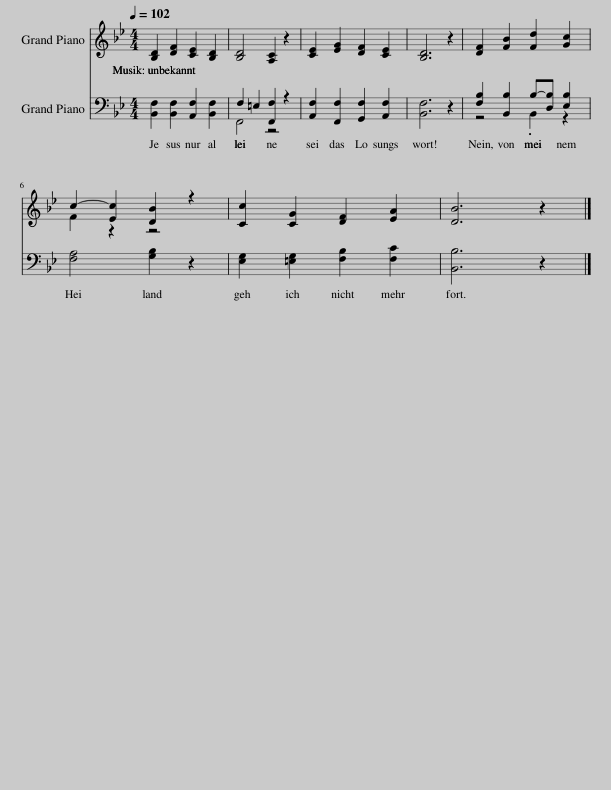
X:1
%%score ( 1 2 ) ( 3 4 )
L:1/8
Q:1/4=102
M:4/4
I:linebreak $
K:Bb
V:1 treble
V:2 treble
V:3 bass
V:4 bass
V:1
 [B,D]2 [DF]2 [CE]2 [B,D]2 | [B,D]4 [A,C]2 z2 | [CE]2 [EG]2 [DF]2 [CE]2 | [B,D]6 z2 | [DF]2 [FB]2 [Fd]2 [Gc]2 |$ %5
 c2- [Ec]2 [DB]2 z2 | [Cc]2 [CG]2 [DF]2 [EA]2 | [DB]6 z2 |] %8
V:2
 x8 | x8 | x8 | x8 | x8 |$ %5
 F2 z2 z4 | x8 | x8 |] %8
V:3
 [B,,F,]2 [B,,F,]2 [A,,F,]2 [B,,F,]2 | F,2 =E,2 [F,,F,]2 z2 | [A,,F,]2 [F,,F,]2 [G,,F,]2 [A,,F,]2 | [B,,F,]6 z2 | [F,B,]2 [B,,B,]2 B,-[D,B,] [E,B,]2 |$ %5
 [F,A,]4 [G,B,]2 z2 | [E,G,]2 [=E,G,]2 [F,B,]2 [F,C]2 | [B,,B,]6 z2 |] %8
V:4
 x8 | F,,4 z4 | x8 | x8 | z4 .B,,2 z2 |$ %5
 x8 | x8 | x8 |] %8
